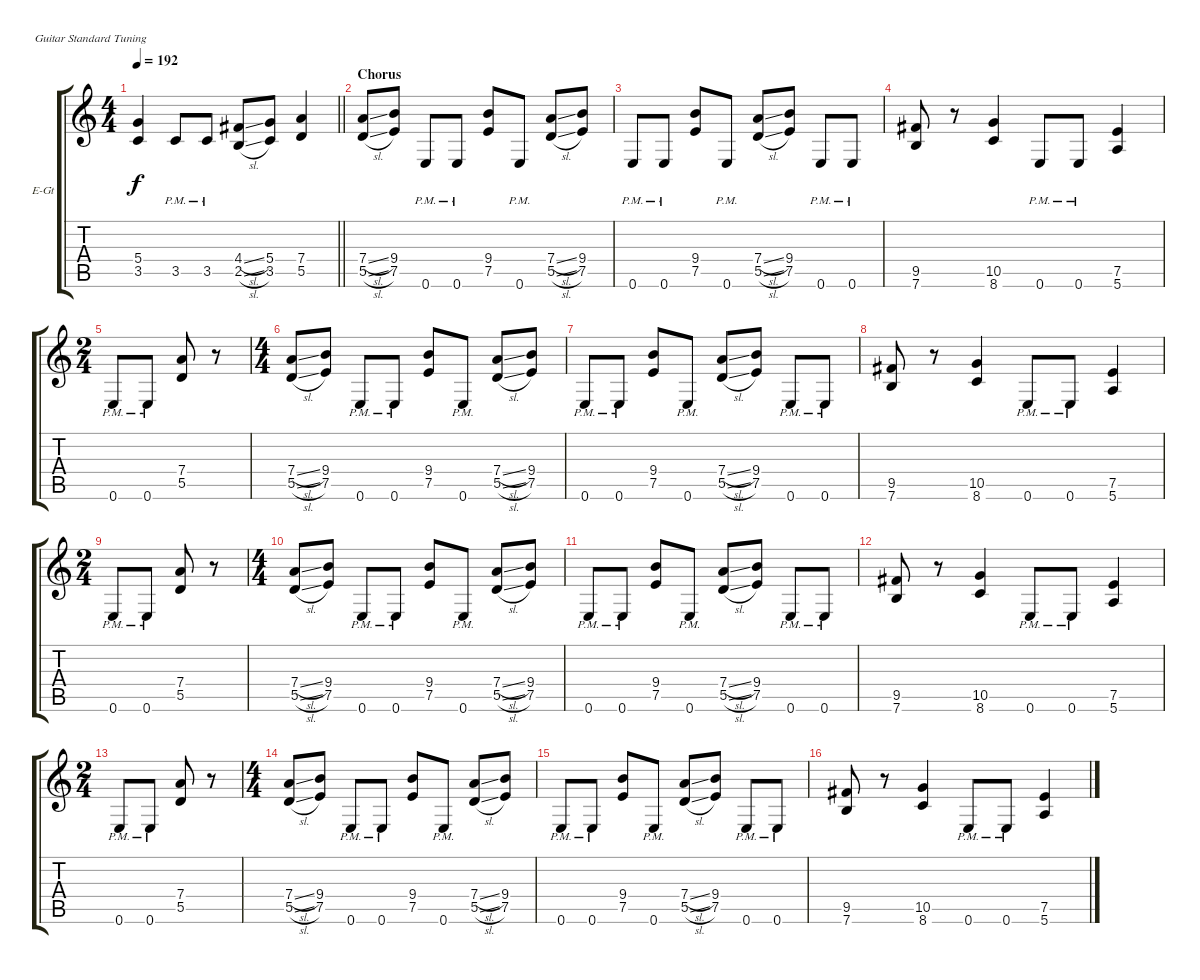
\bracketExtendMode groupsimilarinstruments
\firstSystemTrackNameOrientation horizontal
\otherSystemsTrackNameOrientation horizontal
\track ("Kirk Hammet" "E-Gt") {instrument distortionguitar}
\staff {score tabs}
\tuning (E4 B3 G3 D3 A2 E2)
\ts (4 4)
\tempo 192
\clef g2
\barLineRight lightlight
\ks c
(5.4{t} 3.5{t}).4{dy f} 3.5{pm}.8 3.5{pm}.8 (4.4{sl} 2.5{sl}).8 (5.4 3.5).8 (7.4 5.5).4 |
\section ("" "Chorus")
(7.4{sl} 5.5{sl}).8 (9.4 7.5).8 0.6{pm}.8 0.6{pm}.8 (9.4 7.5).8 0.6{pm}.8 (7.4{sl} 5.5{sl}).8 (9.4 7.5).8 |
0.6{pm}.8 0.6{pm}.8 (9.4 7.5).8 0.6{pm}.8 (7.4{sl} 5.5{sl}).8 (9.4 7.5).8 0.6{pm}.8 0.6{pm}.8 |
(9.5 7.6).8 r.8 (10.5 8.6).4 0.6{pm}.8 0.6{pm}.8 (7.5 5.6).4 |
\ts (2 4)
\beaming (8 2 2)
0.6{pm}.8 0.6{pm}.8 (7.4 5.5).8 r.8 |
\ts (4 4)
\beaming (8 2 2 2 2)
(7.4{sl} 5.5{sl}).8 (9.4 7.5).8 0.6{pm}.8 0.6{pm}.8 (9.4 7.5).8 0.6{pm}.8 (7.4{sl} 5.5{sl}).8 (9.4 7.5).8 |
0.6{pm}.8 0.6{pm}.8 (9.4 7.5).8 0.6{pm}.8 (7.4{sl} 5.5{sl}).8 (9.4 7.5).8 0.6{pm}.8 0.6{pm}.8 |
(9.5 7.6).8 r.8 (10.5 8.6).4 0.6{pm}.8 0.6{pm}.8 (7.5 5.6).4 |
\ts (2 4)
\beaming (8 2 2)
0.6{pm}.8 0.6{pm}.8 (7.4 5.5).8 r.8 |
\ts (4 4)
\beaming (8 2 2 2 2)
(7.4{sl} 5.5{sl}).8 (9.4 7.5).8 0.6{pm}.8 0.6{pm}.8 (9.4 7.5).8 0.6{pm}.8 (7.4{sl} 5.5{sl}).8 (9.4 7.5).8 |
0.6{pm}.8 0.6{pm}.8 (9.4 7.5).8 0.6{pm}.8 (7.4{sl} 5.5{sl}).8 (9.4 7.5).8 0.6{pm}.8 0.6{pm}.8 |
(9.5 7.6).8 r.8 (10.5 8.6).4 0.6{pm}.8 0.6{pm}.8 (7.5 5.6).4 |
\ts (2 4)
\beaming (8 2 2)
0.6{pm}.8 0.6{pm}.8 (7.4 5.5).8 r.8 |
\ts (4 4)
\beaming (8 2 2 2 2)
(7.4{sl} 5.5{sl}).8 (9.4 7.5).8 0.6{pm}.8 0.6{pm}.8 (9.4 7.5).8 0.6{pm}.8 (7.4{sl} 5.5{sl}).8 (9.4 7.5).8 |
0.6{pm}.8 0.6{pm}.8 (9.4 7.5).8 0.6{pm}.8 (7.4{sl} 5.5{sl}).8 (9.4 7.5).8 0.6{pm}.8 0.6{pm}.8 |
(9.5 7.6).8 r.8 (10.5 8.6).4 0.6{pm}.8 0.6{pm}.8 (7.5 5.6).4
